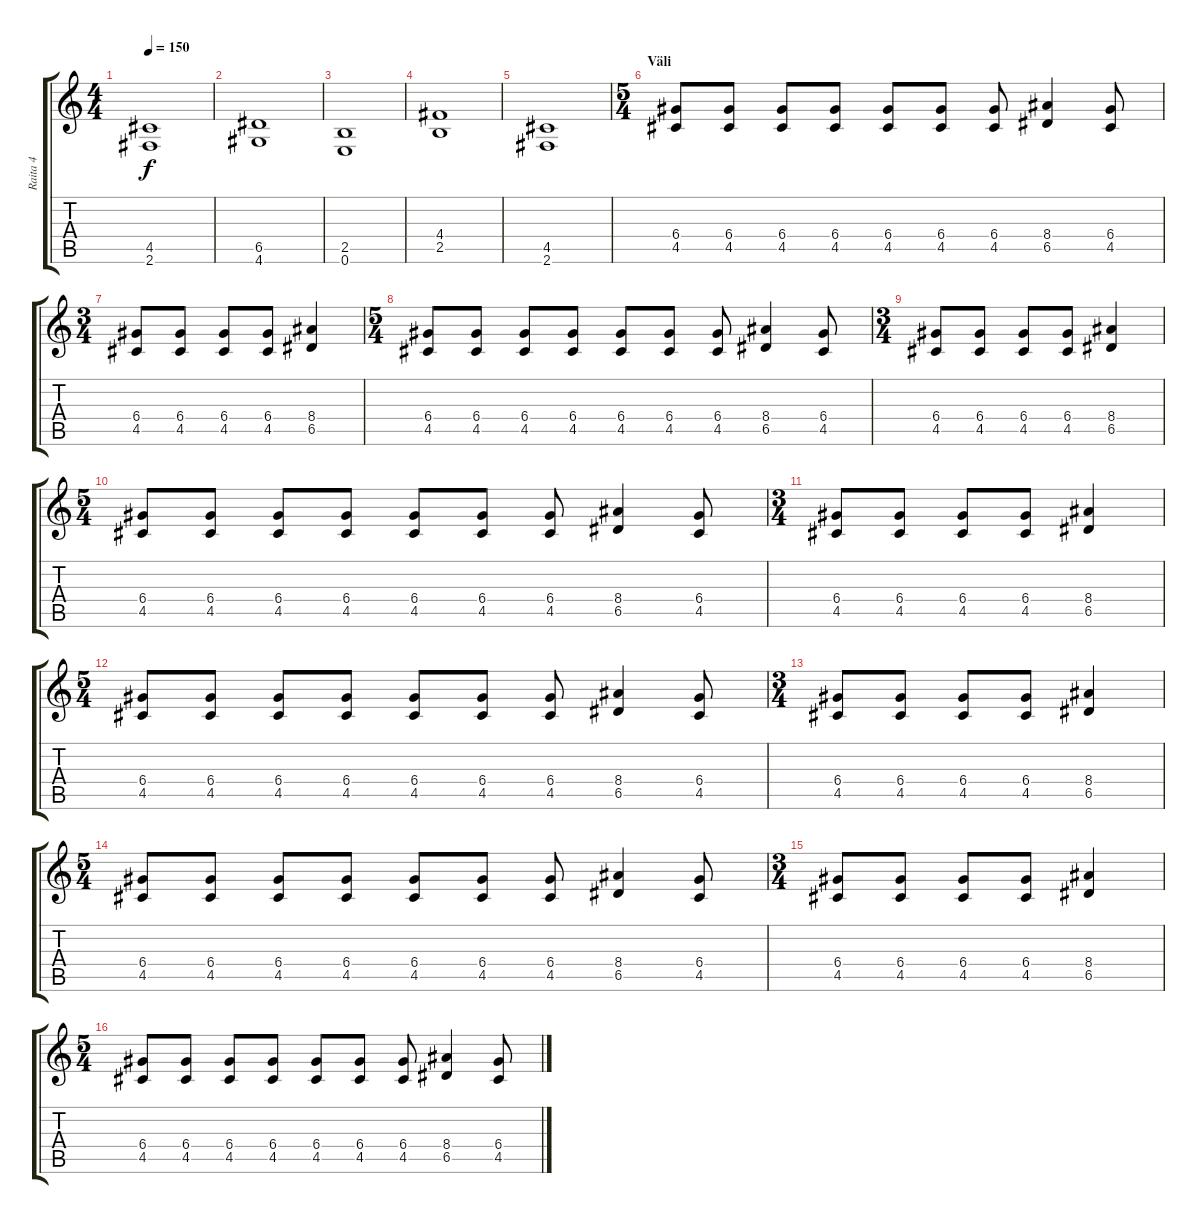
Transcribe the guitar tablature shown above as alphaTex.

\track ("Raita 4" "Raita 4") {instrument electricguitarmuted}
\staff {score tabs}
\tuning (E4 B3 G3 D3 A2 E2) {hide}
\ts (4 4)
\tempo 150
\clef g2
\ks c
(4.5 2.6).1{dy f} |
(6.5 4.6).1 |
(2.5 0.6).1 |
(4.4 2.5).1 |
(4.5 2.6).1 |
\ts (5 4)
\section ("" "Väli")
(6.4 4.5).8 (6.4 4.5).8 (6.4 4.5).8 (6.4 4.5).8 (6.4 4.5).8 (6.4 4.5).8 (6.4 4.5).8 (8.4 6.5).4 (6.4 4.5).8 |
\ts (3 4)
(6.4 4.5).8 (6.4 4.5).8 (6.4 4.5).8 (6.4 4.5).8 (8.4 6.5).4 |
\ts (5 4)
(6.4 4.5).8 (6.4 4.5).8 (6.4 4.5).8 (6.4 4.5).8 (6.4 4.5).8 (6.4 4.5).8 (6.4 4.5).8 (8.4 6.5).4 (6.4 4.5).8 |
\ts (3 4)
(6.4 4.5).8 (6.4 4.5).8 (6.4 4.5).8 (6.4 4.5).8 (8.4 6.5).4 |
\ts (5 4)
(6.4 4.5).8 (6.4 4.5).8 (6.4 4.5).8 (6.4 4.5).8 (6.4 4.5).8 (6.4 4.5).8 (6.4 4.5).8 (8.4 6.5).4 (6.4 4.5).8 |
\ts (3 4)
(6.4 4.5).8 (6.4 4.5).8 (6.4 4.5).8 (6.4 4.5).8 (8.4 6.5).4 |
\ts (5 4)
(6.4 4.5).8 (6.4 4.5).8 (6.4 4.5).8 (6.4 4.5).8 (6.4 4.5).8 (6.4 4.5).8 (6.4 4.5).8 (8.4 6.5).4 (6.4 4.5).8 |
\ts (3 4)
(6.4 4.5).8 (6.4 4.5).8 (6.4 4.5).8 (6.4 4.5).8 (8.4 6.5).4 |
\ts (5 4)
(6.4 4.5).8 (6.4 4.5).8 (6.4 4.5).8 (6.4 4.5).8 (6.4 4.5).8 (6.4 4.5).8 (6.4 4.5).8 (8.4 6.5).4 (6.4 4.5).8 |
\ts (3 4)
(6.4 4.5).8 (6.4 4.5).8 (6.4 4.5).8 (6.4 4.5).8 (8.4 6.5).4 |
\ts (5 4)
(6.4 4.5).8 (6.4 4.5).8 (6.4 4.5).8 (6.4 4.5).8 (6.4 4.5).8 (6.4 4.5).8 (6.4 4.5).8 (8.4 6.5).4 (6.4 4.5).8
